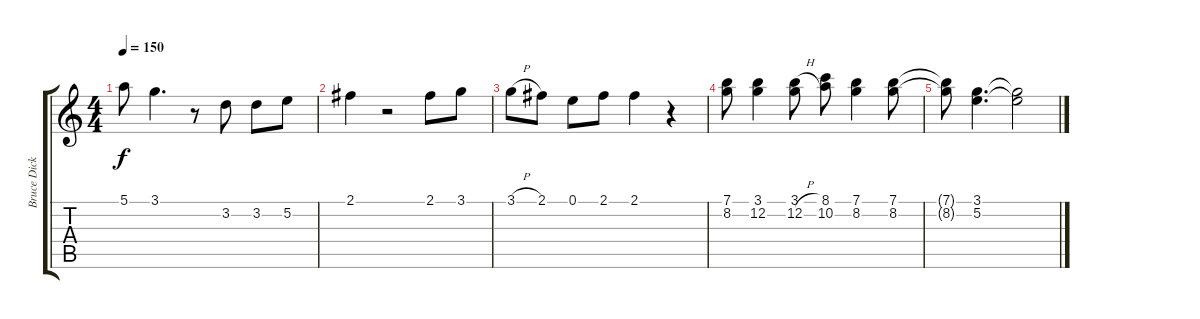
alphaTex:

\track ("Bruce Dickinson" "Bruce Dick") {instrument acousticguitarsteel}
\staff {score tabs}
\tuning (E4 B3 G3 D3 A2 E2) {hide}
\ts (4 4)
\tempo 150
\clef g2
\ks c
5.1{t}.8{dy f} 3.1.4{d} r.8 3.2.8 3.2.8 5.2.8 |
2.1.4 r.2 2.1.8 3.1.8 |
3.1{h}.8 2.1.8 0.1.8 2.1.8 2.1.4 r.4 |
(7.1 8.2).8 (3.1 12.2).4 (3.1{h} 12.2{h}).8 (8.1 10.2).8 (7.1 8.2).4 (7.1 8.2).8 |
(7.1{t} 8.2{t}).8 (3.1 5.2).4{d} (3.1{t} 5.2{t}).2
